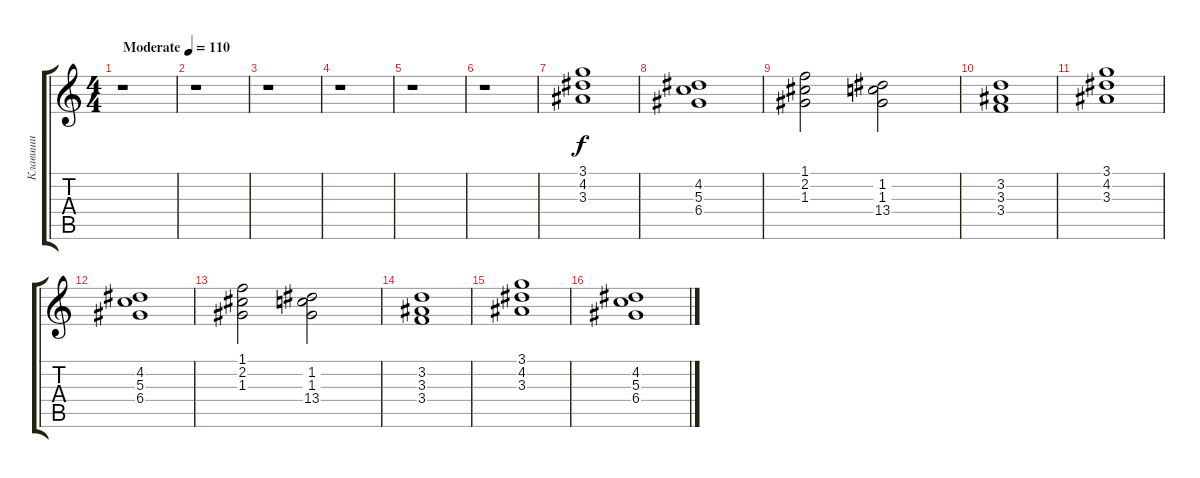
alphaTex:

\track ("Клавиши" "Клавиши") {instrument acousticguitarnylon}
\staff {score tabs}
\tuning (E4 B3 G3 D3 A2 E2) {hide}
\ts (4 4)
\tempo (110 "Moderate")
\clef g2
\ks c
r.1{dy f instrument acousticguitarnylon} |
r.1 |
r.1 |
r.1 |
r.1 |
r.1 |
(3.1 4.2 3.3).1{volume 10 instrument acousticgrandpiano} |
(4.2 5.3 6.4).1 |
(1.1 2.2 1.3).2 (1.2 1.3 13.4).2 |
(3.2 3.3 3.4).1 |
(3.1 4.2 3.3).1 |
(4.2 5.3 6.4).1 |
(1.1 2.2 1.3).2 (1.2 1.3 13.4).2 |
(3.2 3.3 3.4).1 |
(3.1 4.2 3.3).1 |
(4.2 5.3 6.4).1
